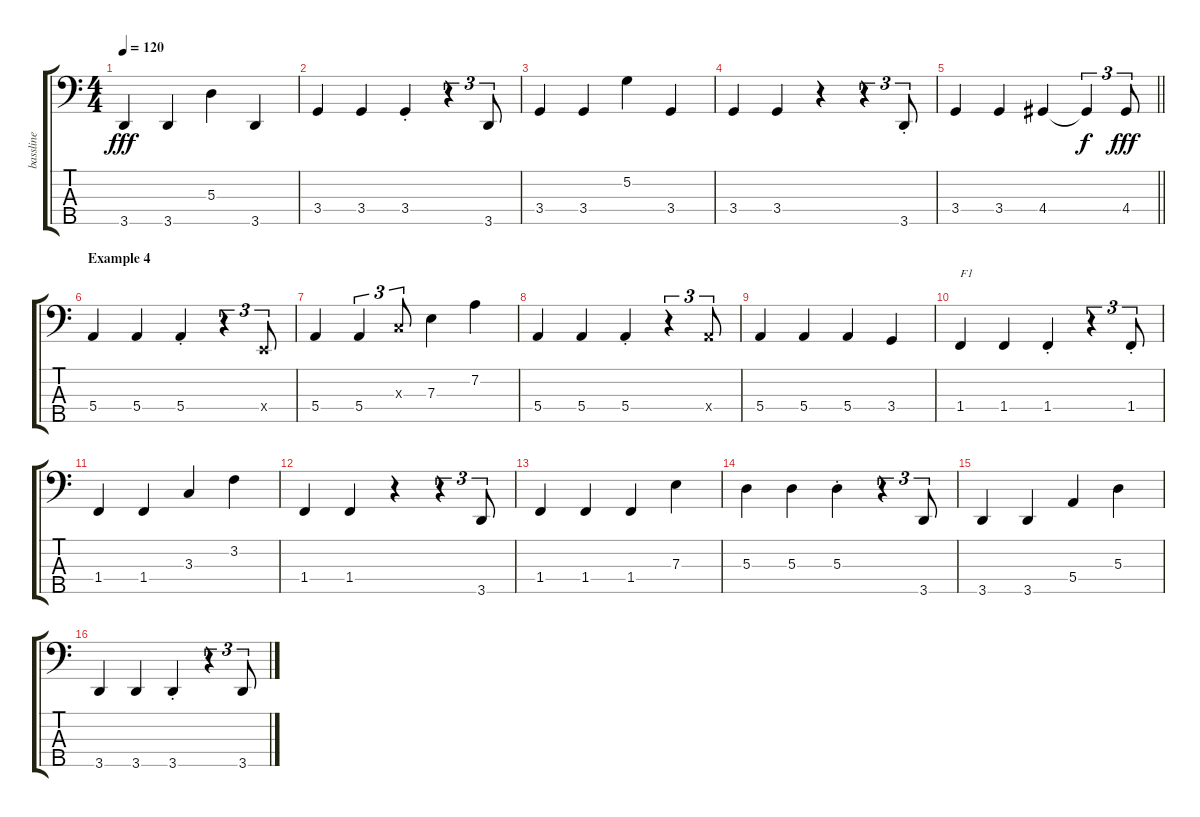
\track ("bassline" "bassline") {instrument electricbassfinger}
\staff {score tabs}
\tuning (G2 D2 A1 E1 B0) {hide}
\ts (4 4)
\tempo 120
\clef f4
\ks c
3.5.4{dy fff} 3.5.4 5.3.4 3.5.4 |
3.4.4 3.4.4 3.4{st}.4 r.4{tu (3 2)} 3.5.8{tu (3 2)} |
3.4.4 3.4.4 5.2.4 3.4.4 |
3.4.4 3.4.4 r.4 r.4{tu (3 2)} 3.5{st}.8{tu (3 2)} |
\barLineRight lightlight
3.4.4 3.4.4 4.4.4 4.4{t}.4{tu (3 2) dy f} 4.4.8{tu (3 2) dy fff} |
\section ("" "Example 4")
5.4.4 5.4.4 5.4{st}.4 r.4{tu (3 2)} 0.4{x}.8{tu (3 2)} |
5.4.4 5.4.4{tu (3 2)} 3.3{x}.8{tu (3 2)} 7.3.4 7.2.4 |
5.4.4 5.4.4 5.4{st}.4 r.4{tu (3 2)} 5.4{x}.8{tu (3 2)} |
5.4.4 5.4.4 5.4.4 3.4.4 |
1.4.4{txt "F1"} 1.4.4 1.4{st}.4 r.4{tu (3 2)} 1.4{st}.8{tu (3 2)} |
1.4.4 1.4.4 3.3.4 3.2.4 |
1.4.4 1.4.4 r.4 r.4{tu (3 2)} 3.5.8{tu (3 2)} |
1.4.4 1.4.4 1.4.4 7.3.4 |
5.3.4 5.3.4 5.3{st}.4 r.4{tu (3 2)} 3.5.8{tu (3 2)} |
3.5.4 3.5.4 5.4.4 5.3.4 |
3.5.4 3.5.4 3.5{st}.4 r.4{tu (3 2)} 3.5.8{tu (3 2)}
